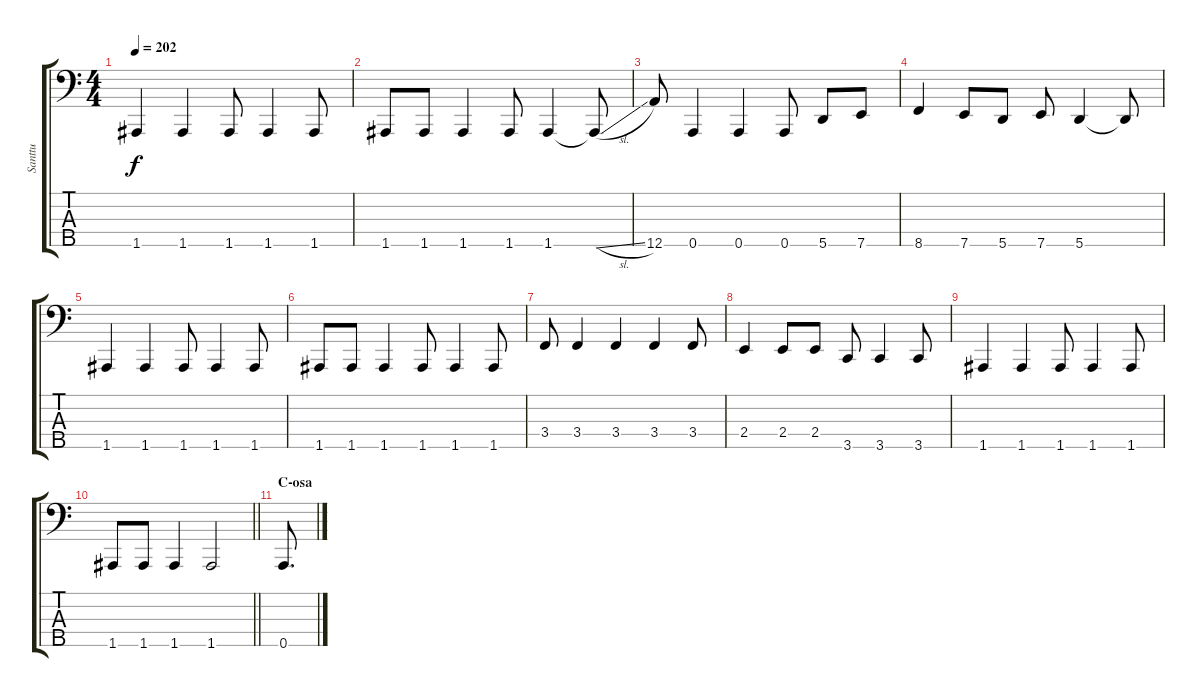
\track ("Santtu" "Santtu") {instrument electricbasspick}
\staff {score tabs}
\tuning (G2 D2 A1 D1 A0) {hide}
\ts (4 4)
\tempo 202
\clef f4
\ks c
1.5.4{dy f} 1.5.4 1.5.8 1.5.4 1.5.8 |
1.5.8 1.5.8 1.5.4 1.5.8 1.5.4 1.5{sl t}.8 |
12.5.8 0.5.4 0.5.4 0.5.8 5.5.8 7.5.8 |
8.5.4 7.5.8 5.5.8 7.5.8 5.5.4 5.5{t}.8 |
1.5.4 1.5.4 1.5.8 1.5.4 1.5.8 |
1.5.8 1.5.8 1.5.4 1.5.8 1.5.4 1.5.8 |
3.4.8 3.4.4 3.4.4 3.4.4 3.4.8 |
2.4.4 2.4.8 2.4.8 3.5.8 3.5.4 3.5.8 |
1.5.4 1.5.4 1.5.8 1.5.4 1.5.8 |
\barLineRight lightlight
1.5.8 1.5.8 1.5.4 1.5.2 |
\section ("" "C-osa")
0.5.8{d}
